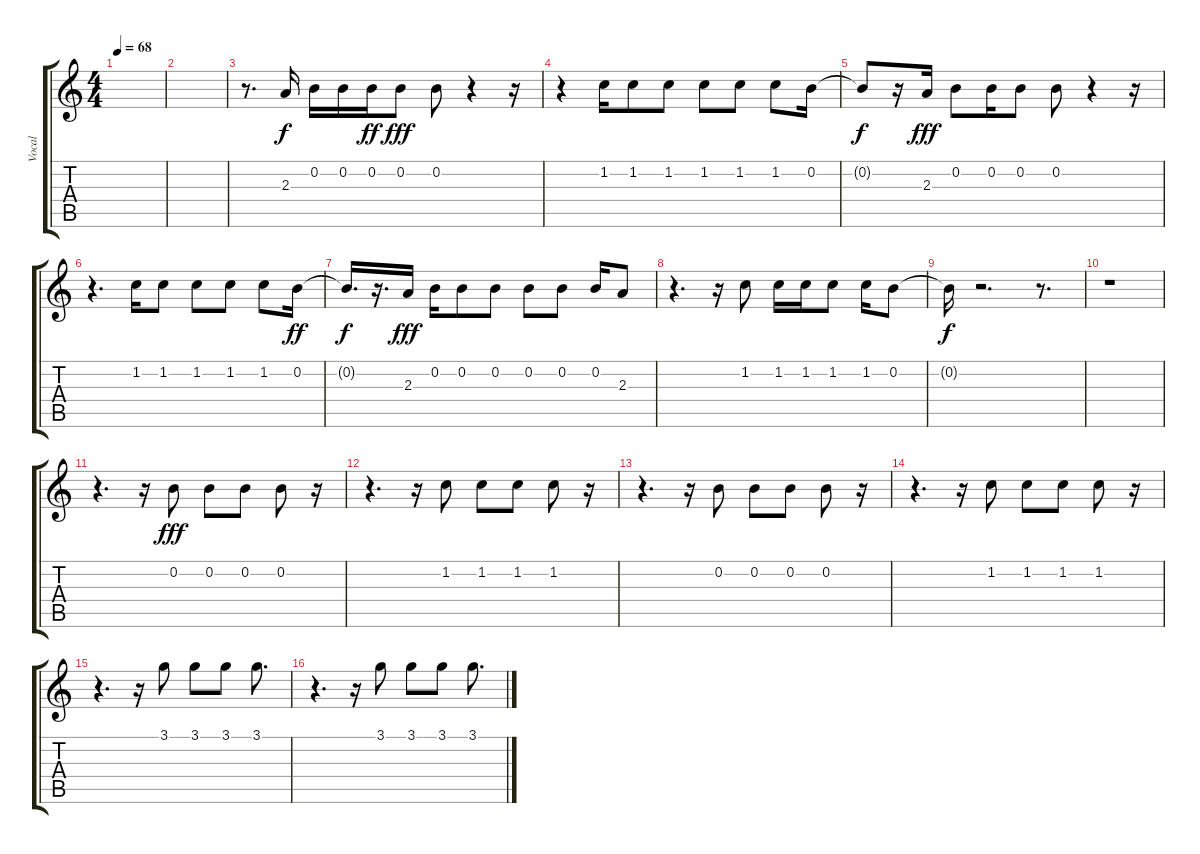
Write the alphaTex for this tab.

\track ("Vocal" "Vocal") {instrument distortionguitar}
\staff {score tabs}
\tuning (E4 B3 G3 D3 A2 E2) {hide}
\ts (4 4)
\tempo 68
\clef g2
\ks c
|
|
r.8{d} 2.3.16 0.2.16 0.2.16 0.2.16{dy ff} 0.2.8{dy fff} 0.2.8 r.4 r.16 |
r.4 1.2.16 1.2.8 1.2.8 1.2.8 1.2.8 1.2.8 0.2.16 |
0.2{t}.8{dy f} r.16 2.3.16{dy fff} 0.2.8 0.2.16 0.2.8 0.2.8 r.4 r.16 |
r.4{d} 1.2.16 1.2.8 1.2.8 1.2.8 1.2.8 0.2.16{dy ff} |
0.2{t}.16{d dy f} r.16{d} 2.3.16{dy fff} 0.2.16 0.2.8 0.2.8 0.2.8 0.2.8 0.2.16 2.3.8 |
r.4{d} r.16 1.2.8 1.2.16 1.2.16 1.2.8 1.2.16 0.2.8 |
0.2{t}.16{dy f} r.2{d} r.8{d} |
r.1 |
r.4{d} r.16 0.2.8{dy fff} 0.2.8 0.2.8 0.2.8 r.16 |
r.4{d} r.16 1.2.8 1.2.8 1.2.8 1.2.8 r.16 |
r.4{d} r.16 0.2.8 0.2.8 0.2.8 0.2.8 r.16 |
r.4{d} r.16 1.2.8 1.2.8 1.2.8 1.2.8 r.16 |
r.4{d} r.16 3.1.8 3.1.8 3.1.8 3.1.8{d} |
r.4{d} r.16 3.1.8 3.1.8 3.1.8 3.1.8{d}
